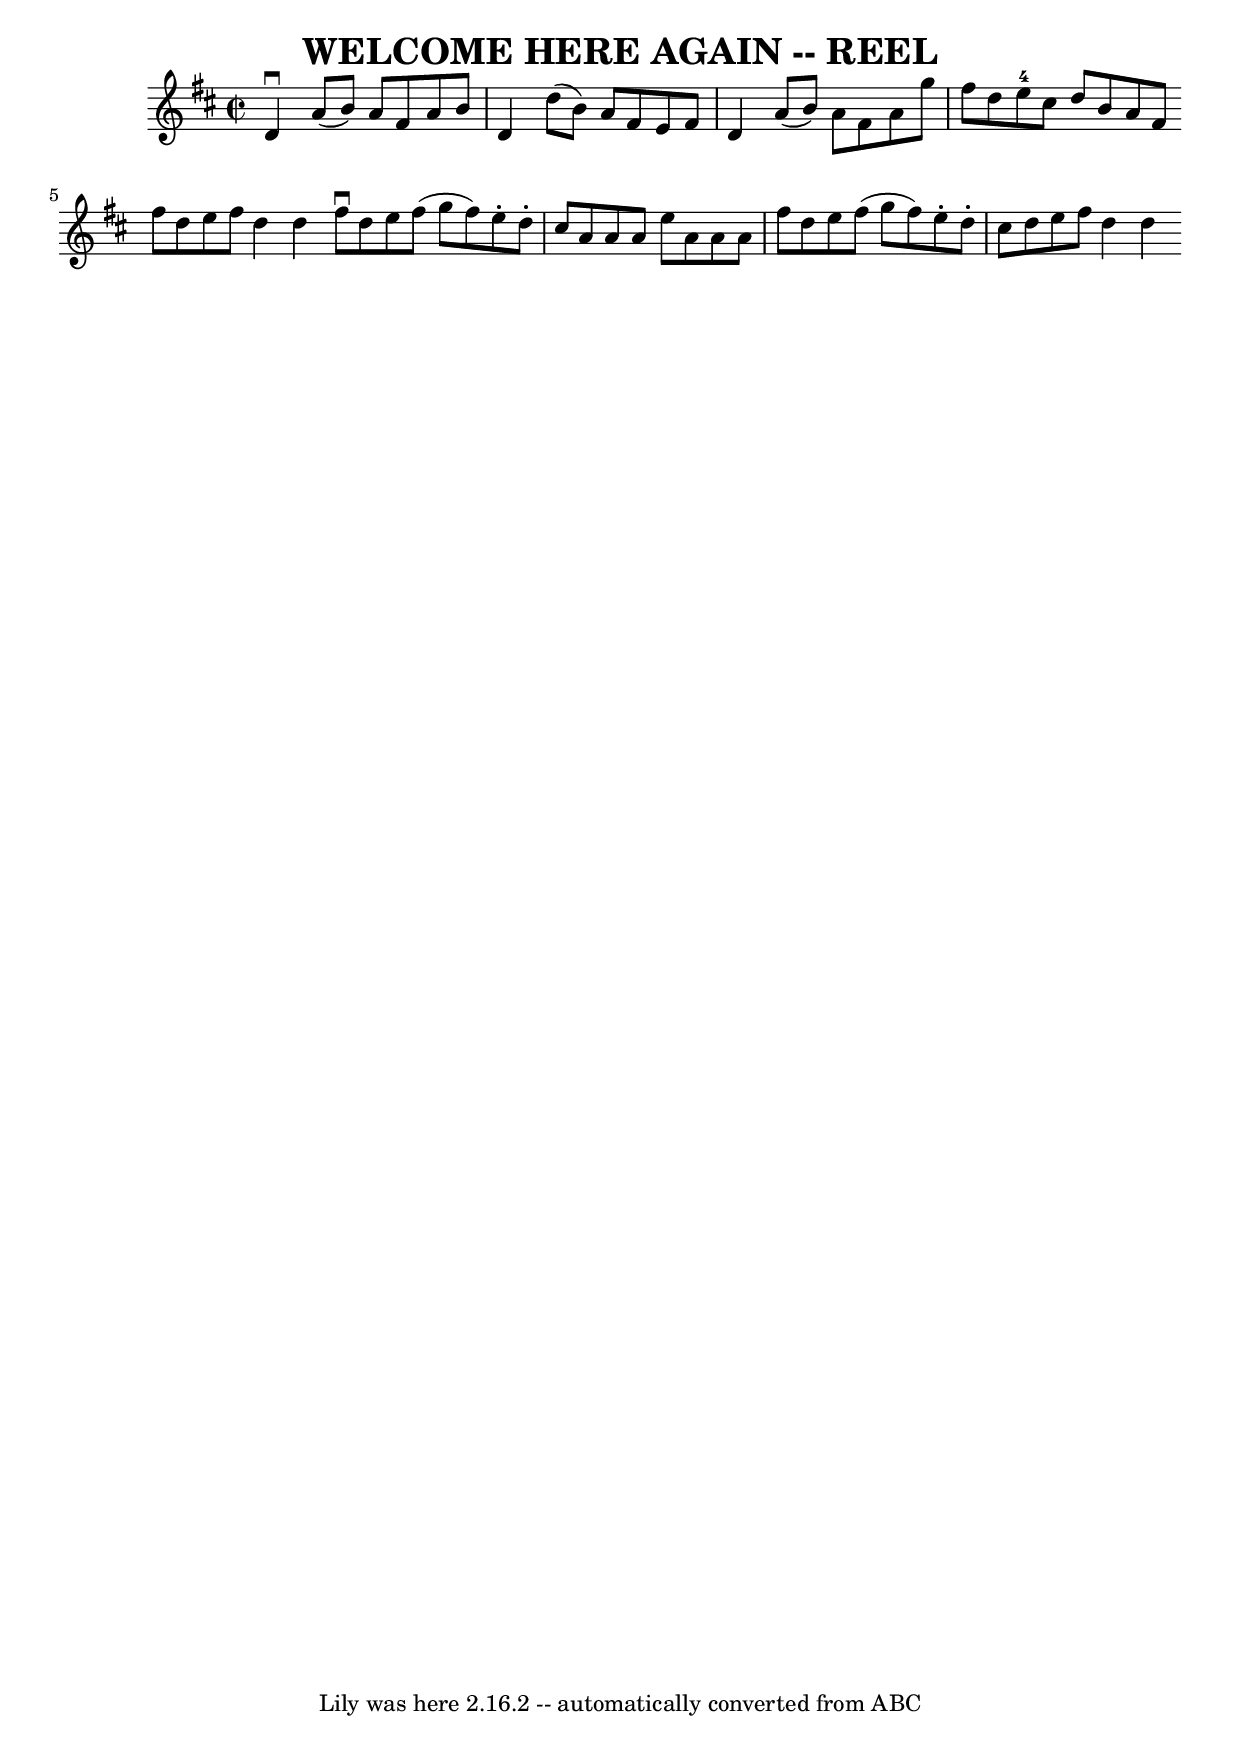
\version "2.16.2"
\include "Mammoth.ily"
\header {
  %% book = "Ryan's Mammoth Collection of Fiddle Tunes"
 crossRefNumber = "1"
 footnotes = ""
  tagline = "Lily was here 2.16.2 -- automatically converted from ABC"
  title = "WELCOME HERE AGAIN -- REEL"

}
voicedefault =  {


  \override Staff.TimeSignature #'style = #'C
  \time 2/2 
  \key d \major
 d'4^\downbow a'8 (b'8) a'8 fs'8 a'8 b'8     |
 d'4 d''8 (b'8) a'8 fs'8 e'8 fs'8  |
 d'4 a'8 (b'8) a'8 fs'8 a'8 g''8    |
   |
 fs''8 d''8 e''8-4 cs''8 d''8 b'8 a'8 fs'8    \bar ":|" fs''8 d''8 e''8 fs''8 d''4 d''4      |
  \bar "|:" fs''8^\downbow d''8 e''8 fs''8 (g''8 fs''8) e''8-. d''8-.    |
 cs''8 a'8 a'8 a'8 e''8 a'8 a'8 a'8     |
 fs''8 d''8 e''8 fs''8 (g''8 fs''8) e''8-. d''8-.    |
 cs''8 d''8 e''8 fs''8 d''4 d''4    \bar ": |"   

}

\score{
  <<

    \context Staff="default"
    {
      \voicedefault 
      
    }

  >>
  \layout {
    
  }
  \midi {
  }

}
